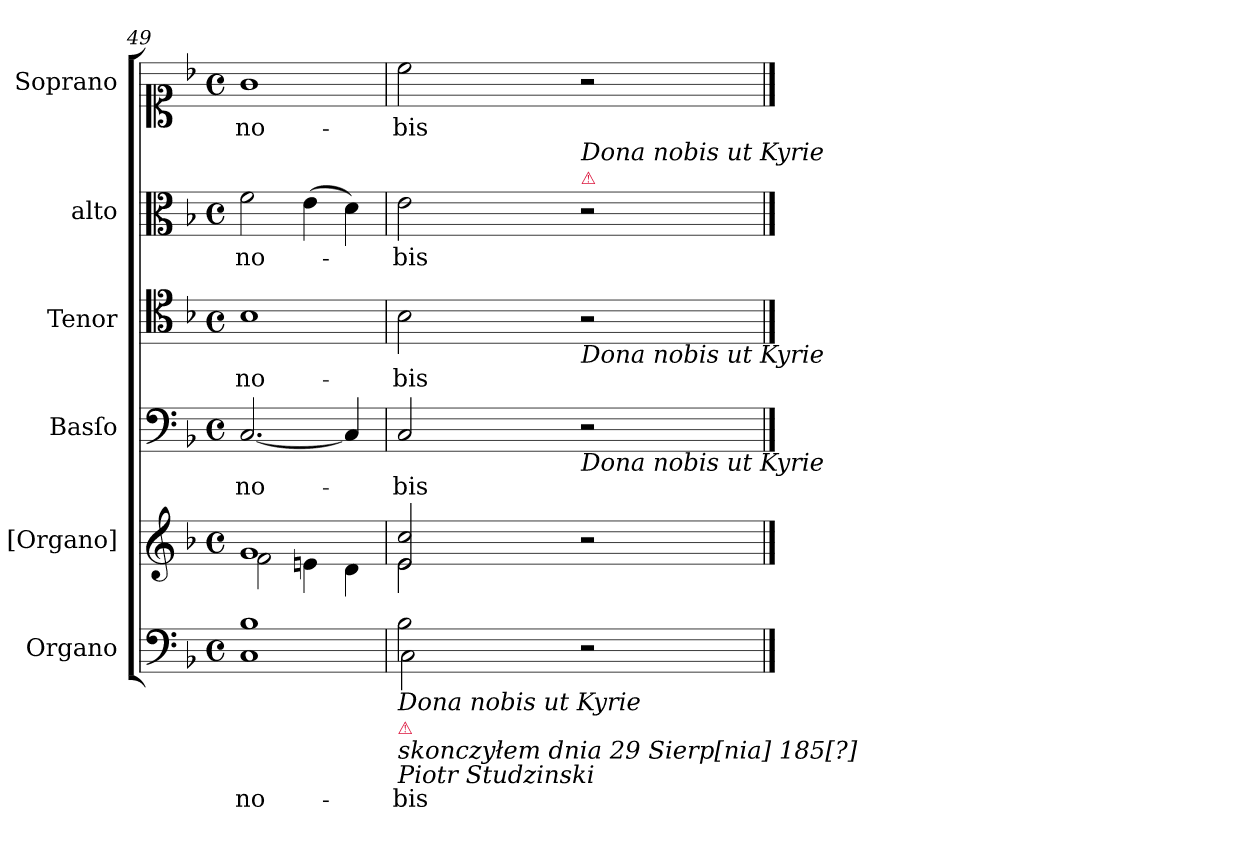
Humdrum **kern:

**kern	**text	**kern	**kern	**text	**kern	**text	**kern	**text	**kern	**text
*part6	*part6	*part5	*part4	*part4	*part3	*part3	*part2	*part2	*part1	*part1
*staff6	*staff6	*staff5	*staff4	*staff4	*staff3	*staff3	*staff2	*staff2	*staff1	*staff1
*I"Organo	*	*I"[Organo]	*I"Basſo	*	*I"Tenor	*	*I"alto	*	*I"Soprano	*
*I'org	*	*I'org	*I'B	*	*I'T	*	*I'A	*	*I'S	*
*clefF4	*	*clefG2	*clefF4	*	*clefC4	*	*clefC3	*	*clefC1	*
*k[b-]	*	*k[b-]	*k[b-]	*	*k[b-]	*	*k[b-]	*	*k[b-]	*
*M4/4	*	*M4/4	*M4/4	*	*M4/4	*	*M4/4	*	*M4/4	*
*met(c)	*	*met(c)	*met(c)	*	*met(c)	*	*met(c)	*	*met(c)	*
=49	=49	=49	=49	=49	=49	=49	=49	=49	=49	=49
*^	*	*^	*	*	*	*	*	*	*	*
1B-	1C	no-	1g	2f\	[2.C/	no-	1B-	no-	2f\	no-	1g	no-
.	.	.	.	4en\	.	.	.	.	(>4e\	.	.	.
.	.	.	.	4d\	4C/]	.	.	.	4d\)	.	.	.
=50	=50	=50	=50	=50	=50	=50	=50	=50	=50	=50	=50	=50
!LO:TX:b:i:t=Dona nobis ut Kyrie	!	!	!	!	!	!	!	!	!	!	!	!
!LO:TX:b:color=crimson:t=⚠	!	!	!	!	!	!	!	!	!	!	!	!
!LO:TX:b:i:t=skonczyłem dnia 29 Sierp[nia] 185[?]	!	!	!	!	!	!	!	!	!	!	!	!
!LO:TX:b:i:t=Piotr Studzinski	!	!	!	!	!	!	!	!	!	!	!	!
2B-\	2C\	-bis	2e/ 2cc/	2e\	2C/	-bis	2B-\	-bis	2e\	-bis	2cc\	-bis
!	!	!	!	!	!	!	!	!	!LO:TX:a:color=crimson:t=⚠	!	!	!
!	!	!	!	!	!	!	!	!	!LO:TX:a:i:t=Dona nobis ut Kyrie	!	!	!
!	!	!	!	!	!	!	!LO:TX:b:i:t=Dona nobis ut Kyrie	!	!	!	!	!
!	!	!	!	!	!LO:TX:b:i:t=Dona nobis ut Kyrie	!	!	!	!	!	!	!
2r	2ryy	.	2r	2ryy	2r	.	2r	.	2r	.	2r	.
*v	*v	*	*	*	*	*	*	*	*	*	*	*
*	*	*v	*v	*	*	*	*	*	*	*	*
==	==	==	==	==	==	==	==	==	==	==
*-	*-	*-	*-	*-	*-	*-	*-	*-	*-	*-
